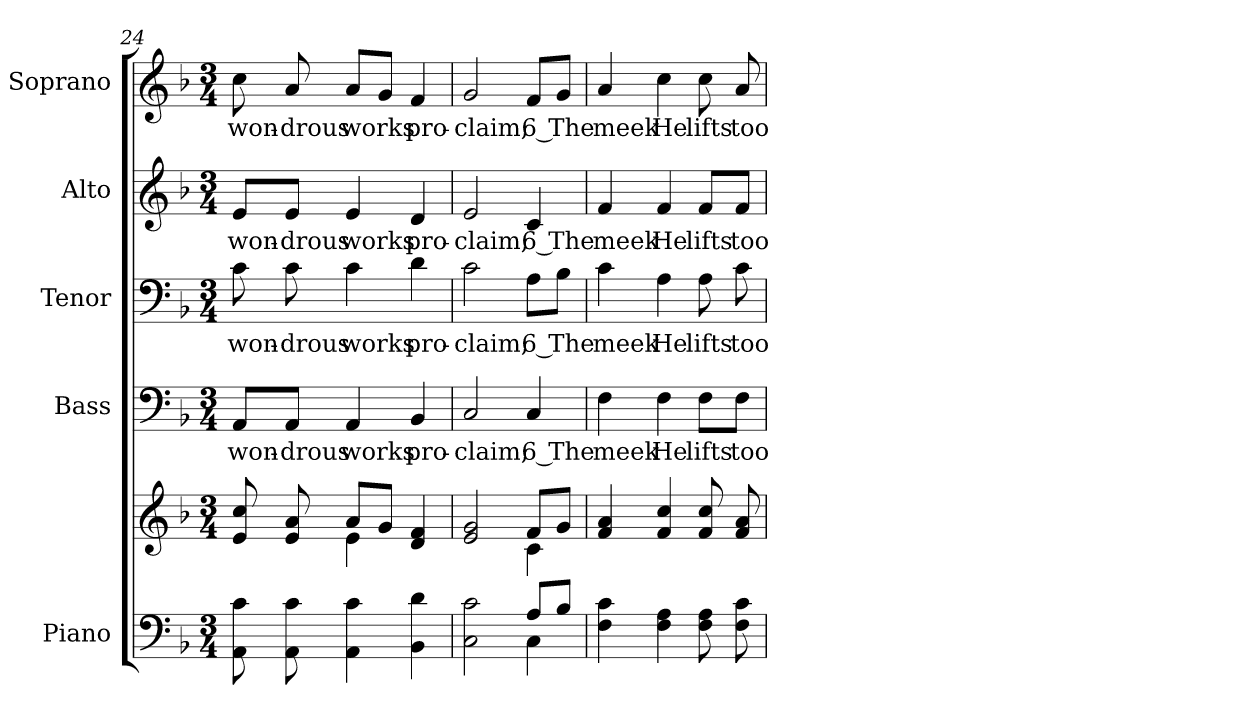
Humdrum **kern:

**kern	**kern	**kern	**text	**kern	**text	**kern	**text	**kern	**text
*part5	*part5	*part4	*part4	*part3	*part3	*part2	*part2	*part1	*part1
*staff6	*staff5	*staff4	*staff4	*staff3	*staff3	*staff2	*staff2	*staff1	*staff1
*I"Piano	*	*I"Bass	*	*I"Tenor	*	*I"Alto	*	*I"Soprano	*
*I'Pno.	*	*I'B.	*	*I'T.	*	*I'A.	*	*I'S.	*
*clefF4	*clefG2	*clefF4	*	*clefF4	*	*clefG2	*	*clefG2	*
*k[b-]	*k[b-]	*k[b-]	*	*k[b-]	*	*k[b-]	*	*k[b-]	*
*F:	*F:	*F:	*	*F:	*	*F:	*	*F:	*
*M3/4	*M3/4	*M3/4	*	*M3/4	*	*M3/4	*	*M3/4	*
=24	=24	=24	=24	=24	=24	=24	=24	=24	=24
*	*^	*	*	*	*	*	*	*	*
!	!	!	!	!LO:LY:b:color=#000000	!	!	!	!	!	!
!	!	!	!	!	!	!LO:LY:b:color=#000000	!	!	!	!
!	!	!	!	!	!	!	!	!LO:LY:b:color=#000000	!	!
!	!	!	!	!	!	!	!	!	!	!LO:LY:b:color=#000000
8AAi\ 8ci	8ei/ 8cci	4ryy	8AAi/L	won-	8ci\	won-	8ei/L	won-	8cci\	won-
!	!	!	!	!LO:LY:b:color=#000000	!	!	!	!	!	!
!	!	!	!	!	!	!LO:LY:b:color=#000000	!	!	!	!
!	!	!	!	!	!	!	!	!LO:LY:b:color=#000000	!	!
!	!	!	!	!	!	!	!	!	!	!LO:LY:b:color=#000000
8AAi\ 8ci	8ei/ 8ai	.	8AAi/J	-drous	8ci\	-drous	8ei/J	-drous	8ai/	-drous
!	!	!	!	!LO:LY:b:color=#000000	!	!	!	!	!	!
!	!	!	!	!	!	!LO:LY:b:color=#000000	!	!	!	!
!	!	!	!	!	!	!	!	!LO:LY:b:color=#000000	!	!
!	!	!	!	!	!	!	!	!	!	!LO:LY:b:color=#000000
4AAi\ 4ci	8ai/L	4ei\	4AAi/	works	4ci\	works	4ei/	works	8ai/L	works
.	8gi/J	.	.	.	.	.	.	.	8gi/J	.
!	!	!	!	!LO:LY:b:color=#000000	!	!	!	!	!	!
!	!	!	!	!	!	!LO:LY:b:color=#000000	!	!	!	!
!	!	!	!	!	!	!	!	!LO:LY:b:color=#000000	!	!
!	!	!	!	!	!	!	!	!	!	!LO:LY:b:color=#000000
4BB-i\ 4di	4di/ 4fi	4ryy	4BB-i/	pro-	4di\	pro-	4di/	pro-	4fi/	pro-
!!LO:PB:g=z
=25	=25	=25	=25	=25	=25	=25	=25	=25	=25	=25
*^	*	*	*	*	*	*	*	*	*	*
!	!	!	!	!	!LO:LY:b:color=#000000	!	!	!	!	!	!
!	!	!	!	!	!	!	!LO:LY:b:color=#000000	!	!	!	!
!	!	!	!	!	!	!	!	!	!LO:LY:b:color=#000000	!	!
!	!	!	!	!	!	!	!	!	!	!	!LO:LY:b:color=#000000
2Ci\ 2ci	2ryy	2ei/ 2gi	2ryy	2Ci/	-claim;	2ci\	-claim;	2ei/	-claim;	2gi/	-claim;
!	!	!	!	!	!LO:LY:b:color=#000000	!	!	!	!	!	!
!	!	!	!	!	!	!	!LO:LY:b:color=#000000	!	!	!	!
!	!	!	!	!	!	!	!	!	!LO:LY:b:color=#000000	!	!
!	!	!	!	!	!	!	!	!	!	!	!LO:LY:b:color=#000000
8Ai/L	4Ci\	8fi/L	4ci\	4Ci/	6 The	8Ai\L	6 The	4ci/	6 The	8fi/L	6 The
8B-i/J	.	8gi/J	.	.	.	8B-i\J	.	.	.	8gi/J	.
*v	*v	*	*	*	*	*	*	*	*	*	*
*	*v	*v	*	*	*	*	*	*	*	*
=26	=26	=26	=26	=26	=26	=26	=26	=26	=26
!	!	!	!LO:LY:b:color=#000000	!	!	!	!	!	!
!	!	!	!	!	!LO:LY:b:color=#000000	!	!	!	!
!	!	!	!	!	!	!	!LO:LY:b:color=#000000	!	!
!	!	!	!	!	!	!	!	!	!LO:LY:b:color=#000000
4Fi\ 4ci	4fi/ 4ai	4Fi\	meek	4ci\	meek	4fi/	meek	4ai/	meek
!	!	!	!LO:LY:b:color=#000000	!	!	!	!	!	!
!	!	!	!	!	!LO:LY:b:color=#000000	!	!	!	!
!	!	!	!	!	!	!	!LO:LY:b:color=#000000	!	!
!	!	!	!	!	!	!	!	!	!LO:LY:b:color=#000000
4Fi\ 4Ai	4fi/ 4cci	4Fi\	He	4Ai\	He	4fi/	He	4cci\	He
!	!	!	!LO:LY:b:color=#000000	!	!	!	!	!	!
!	!	!	!	!	!LO:LY:b:color=#000000	!	!	!	!
!	!	!	!	!	!	!	!LO:LY:b:color=#000000	!	!
!	!	!	!	!	!	!	!	!	!LO:LY:b:color=#000000
8Fi\ 8Ai	8fi/ 8cci	8Fi\L	lifts	8Ai\	lifts	8fi/L	lifts	8cci\	lifts
!	!	!	!LO:LY:b:color=#000000	!	!	!	!	!	!
!	!	!	!	!	!LO:LY:b:color=#000000	!	!	!	!
!	!	!	!	!	!	!	!LO:LY:b:color=#000000	!	!
!	!	!	!	!	!	!	!	!	!LO:LY:b:color=#000000
8Fi\ 8ci	8fi/ 8ai	8Fi\J	too	8ci\	too	8fi/J	too	8ai/	too
=	=	=	=	=	=	=	=	=	=
*-	*-	*-	*-	*-	*-	*-	*-	*-	*-
